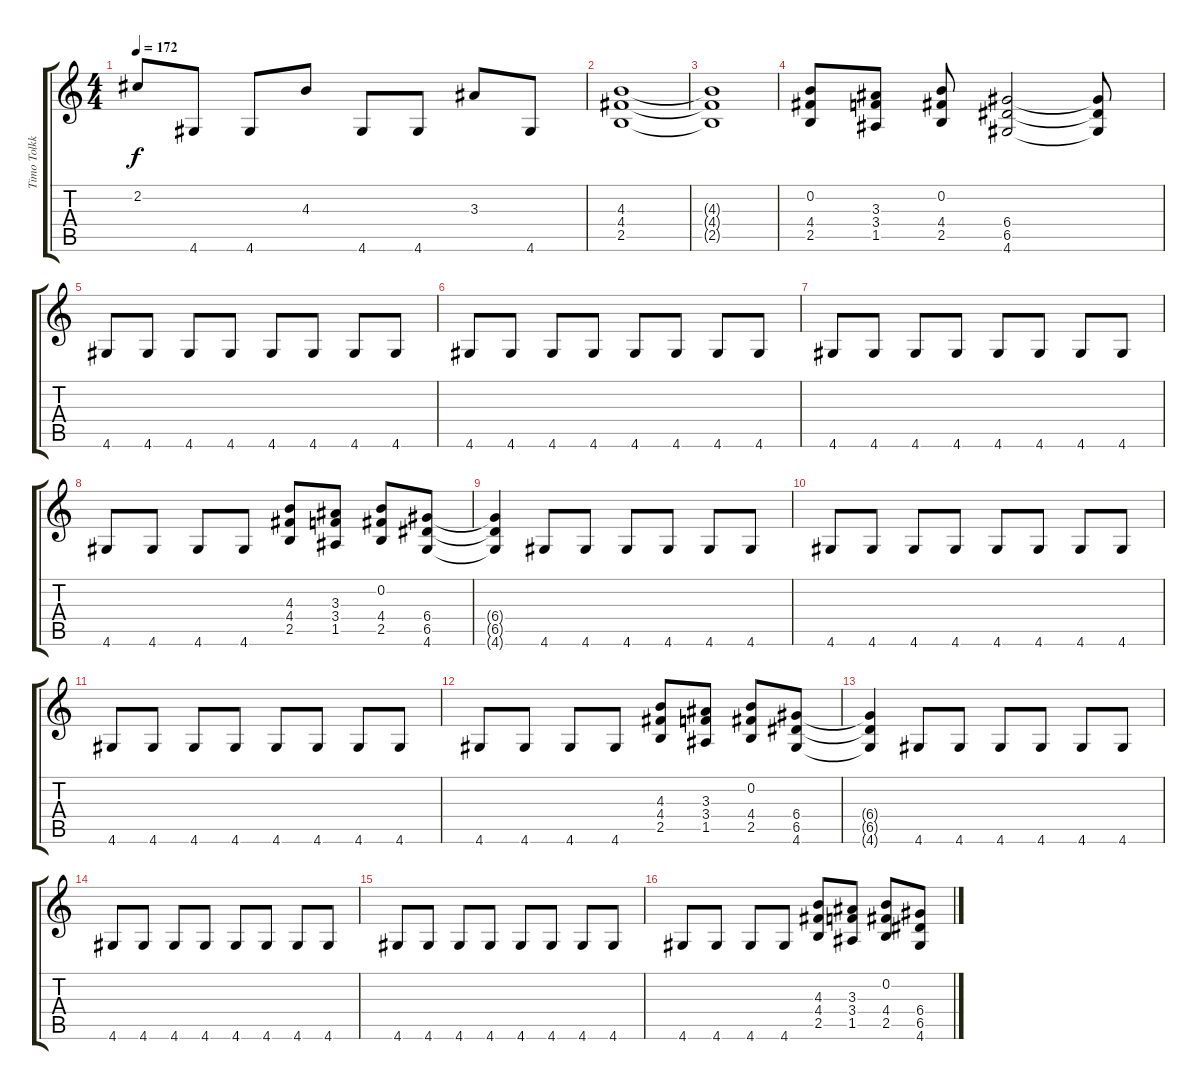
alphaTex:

\track ("Timo Tolkki" "Timo Tolkk") {instrument distortionguitar}
\staff {score tabs}
\tuning (E4 B3 G3 D3 A2 E2) {hide}
\ts (4 4)
\tempo 172
\clef g2
\ks c
2.2.8{dy f} 4.6.8 4.6.8 4.3.8 4.6.8 4.6.8 3.3.8 4.6.8 |
(4.3 4.4 2.5).1 |
(4.3{t} 4.4{t} 2.5{t}).1 |
(0.2 4.4 2.5).8 (3.3 3.4 1.5).8 (0.2 4.4 2.5).8 (6.4 6.5 4.6).2 (6.4{t} 6.5{t} 4.6{t}).8 |
4.6.8 4.6.8 4.6.8 4.6.8 4.6.8 4.6.8 4.6.8 4.6.8 |
4.6.8 4.6.8 4.6.8 4.6.8 4.6.8 4.6.8 4.6.8 4.6.8 |
4.6.8 4.6.8 4.6.8 4.6.8 4.6.8 4.6.8 4.6.8 4.6.8 |
4.6.8 4.6.8 4.6.8 4.6.8 (4.3 4.4 2.5).8 (3.3 3.4 1.5).8 (0.2 4.4 2.5).8 (6.4 6.5 4.6).8 |
(6.4{t} 6.5{t} 4.6{t}).4 4.6.8 4.6.8 4.6.8 4.6.8 4.6.8 4.6.8 |
4.6.8 4.6.8 4.6.8 4.6.8 4.6.8 4.6.8 4.6.8 4.6.8 |
4.6.8 4.6.8 4.6.8 4.6.8 4.6.8 4.6.8 4.6.8 4.6.8 |
4.6.8 4.6.8 4.6.8 4.6.8 (4.3 4.4 2.5).8 (3.3 3.4 1.5).8 (0.2 4.4 2.5).8 (6.4 6.5 4.6).8 |
(6.4{t} 6.5{t} 4.6{t}).4 4.6.8 4.6.8 4.6.8 4.6.8 4.6.8 4.6.8 |
4.6.8 4.6.8 4.6.8 4.6.8 4.6.8 4.6.8 4.6.8 4.6.8 |
4.6.8 4.6.8 4.6.8 4.6.8 4.6.8 4.6.8 4.6.8 4.6.8 |
4.6.8 4.6.8 4.6.8 4.6.8 (4.3 4.4 2.5).8 (3.3 3.4 1.5).8 (0.2 4.4 2.5).8 (6.4 6.5 4.6).8
